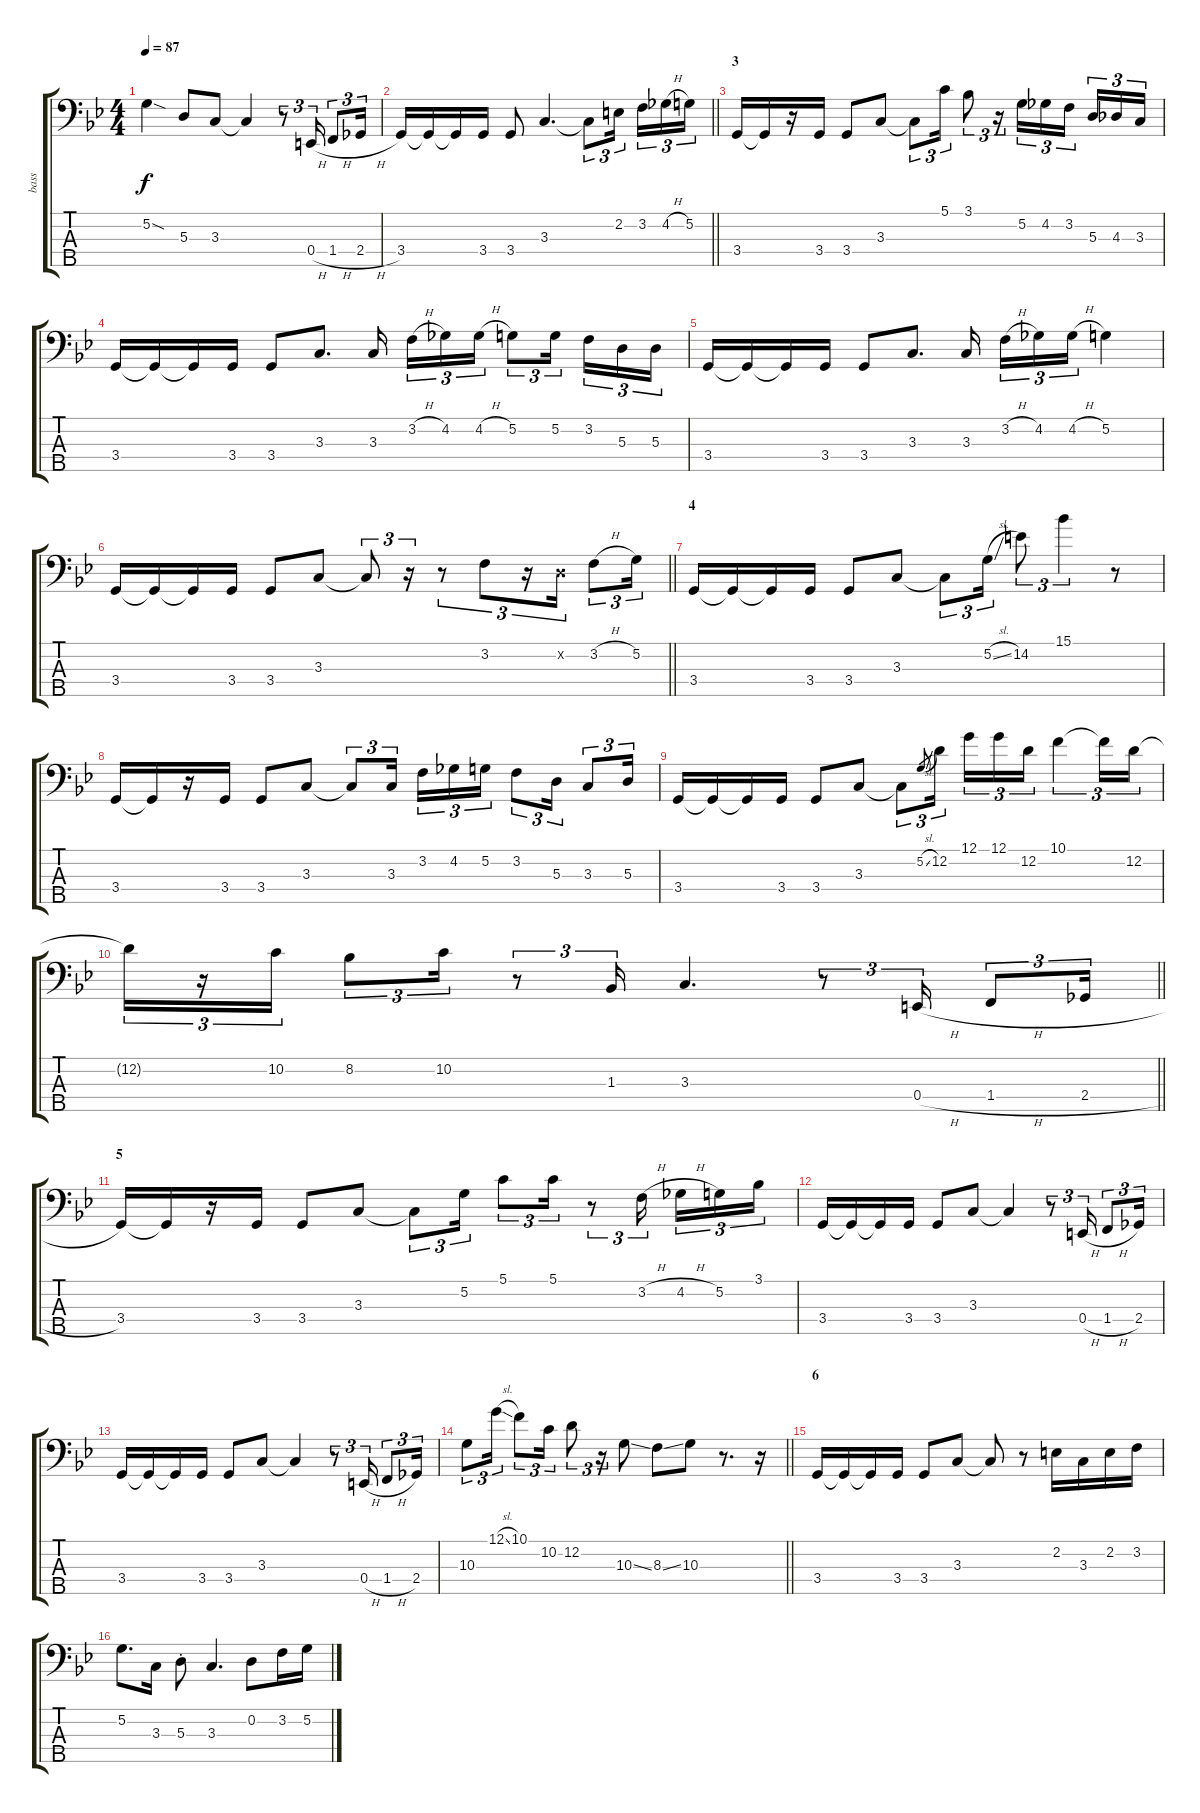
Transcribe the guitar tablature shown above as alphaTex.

\track ("bass" "bass") {instrument electricbassfinger}
\staff {score tabs}
\tuning (G2 D2 A1 E1 B0) {hide}
\ts (4 4)
\tempo 87
\clef f4
\ks gminor
5.2{sod}.4{dy f} 5.3.8 3.3.8 3.3{t}.4 r.8{tu (3 2)} 0.4{h}.16{tu (3 2)} 1.4{h}.8{tu (3 2)} 2.4{h}.16{tu (3 2)} |
\barLineRight lightlight
3.4.16 3.4{t}.16 3.4{t}.16 3.4.16 3.4.8 3.3.4{d} 3.3{t}.8{tu (3 2)} 2.2.16{tu (3 2) beam splitsecondary} 3.2.16{tu (3 2)} 4.2{h}.16{tu (3 2)} 5.2.16{tu (3 2)} |
\section ("" "3")
3.4.16 3.4{t}.16 r.16 3.4.16 3.4.8 3.3.8 3.3{t}.8{tu (3 2)} 5.1.16{tu (3 2)} 3.1.8{tu (3 2)} r.16{tu (3 2)} 5.2.16{tu (3 2)} 4.2.16{tu (3 2)} 3.2.16{tu (3 2) beam splitsecondary} 5.3.16{tu (3 2)} 4.3.16{tu (3 2)} 3.3.16{tu (3 2)} |
3.4.16 3.4{t}.16 3.4{t}.16 3.4.16 3.4.8 3.3.8{d} 3.3.16{beam splitsecondary} 3.2{h}.16{tu (3 2)} 4.2.16{tu (3 2)} 4.2{h}.16{tu (3 2)} 5.2.8{tu (3 2)} 5.2.16{tu (3 2) beam splitsecondary} 3.2.16{tu (3 2)} 5.3.16{tu (3 2)} 5.3.16{tu (3 2)} |
3.4.16 3.4{t}.16 3.4{t}.16 3.4.16 3.4.8 3.3.8{d} 3.3.16{beam splitsecondary} 3.2{h}.16{tu (3 2)} 4.2.16{tu (3 2)} 4.2{h}.16{tu (3 2)} 5.2.4 |
\barLineRight lightlight
3.4.16 3.4{t}.16 3.4{t}.16 3.4.16 3.4.8 3.3.8 3.3{t}.8{tu (3 2)} r.16{tu (3 2)} r.8{tu (3 2)} 3.2.8{tu (3 2)} r.16{tu (3 2)} 0.2{x}.16{tu (3 2)} 3.2{h}.8{tu (3 2)} 5.2.16{tu (3 2)} |
\section ("" "4")
3.4.16 3.4{t}.16 3.4{t}.16 3.4.16 3.4.8 3.3.8 3.3{t}.8{tu (3 2)} 5.2{sl}.16{tu (3 2)} 14.2.8{tu (3 2)} 15.1.4{tu (3 2)} r.8 |
3.4.16 3.4{t}.16 r.16 3.4.16 3.4.8 3.3.8 3.3{t}.8{tu (3 2)} 3.3.16{tu (3 2) beam splitsecondary} 3.2.16{tu (3 2)} 4.2.16{tu (3 2)} 5.2.16{tu (3 2)} 3.2.8{tu (3 2)} 5.3.16{tu (3 2)} 3.3.8{tu (3 2)} 5.3.16{tu (3 2)} |
3.4.16 3.4{t}.16 3.4{t}.16 3.4.16 3.4.8 3.3.8 3.3{t}.8{tu (3 2)} 5.2{sl}.8{gr} 12.2.16{tu (3 2) beam splitsecondary} 12.1.16{tu (3 2)} 12.1.16{tu (3 2)} 12.2.16{tu (3 2)} 10.1.4{tu (3 2)} 10.1{t}.16{tu (3 2)} 12.2.16{tu (3 2)} |
\barLineRight lightlight
12.2{t}.16{tu (3 2)} r.16{tu (3 2)} 10.2.16{tu (3 2)} 8.2.8{tu (3 2)} 10.2.16{tu (3 2)} r.8{tu (3 2)} 1.3.16{tu (3 2)} 3.3.4{d} r.8{tu (3 2)} 0.4{h}.16{tu (3 2)} 1.4{h}.8{tu (3 2)} 2.4{h}.16{tu (3 2)} |
\section ("" "5")
3.4.16 3.4{t}.16 r.16 3.4.16 3.4.8 3.3.8 3.3{t}.8{tu (3 2)} 5.2.16{tu (3 2)} 5.1.8{tu (3 2)} 5.1.16{tu (3 2)} r.8{tu (3 2)} 3.2{h}.16{tu (3 2) beam splitsecondary} 4.2{h}.16{tu (3 2)} 5.2.16{tu (3 2)} 3.1.16{tu (3 2)} |
3.4.16 3.4{t}.16 3.4{t}.16 3.4.16 3.4.8 3.3.8 3.3{t}.4 r.8{tu (3 2)} 0.4{h}.16{tu (3 2)} 1.4{h}.8{tu (3 2)} 2.4.16{tu (3 2)} |
3.4.16 3.4{t}.16 3.4{t}.16 3.4.16 3.4.8 3.3.8 3.3{t}.4 r.8{tu (3 2)} 0.4{h}.16{tu (3 2)} 1.4{h}.8{tu (3 2)} 2.4.16{tu (3 2)} |
\barLineRight lightlight
10.3.8{tu (3 2) instrument slapbass1} 12.1{sl}.16{tu (3 2)} 10.1.8{tu (3 2)} 10.2.16{tu (3 2)} 12.2.8{tu (3 2)} r.16{tu (3 2)} 10.3{ss}.8{instrument electricbassfinger} 8.3{ss}.8 10.3.8 r.8{d} r.16 |
\section ("" "6")
3.4.16 3.4{t}.16 3.4{t}.16 3.4.16 3.4.8 3.3.8 3.3{t}.8 r.8 2.2.16 3.3.16 2.2.16 3.2.16 |
5.2.8{d} 3.3.16 5.3{st}.8 3.3.4{d} 0.2.8 3.2.16 5.2.16
